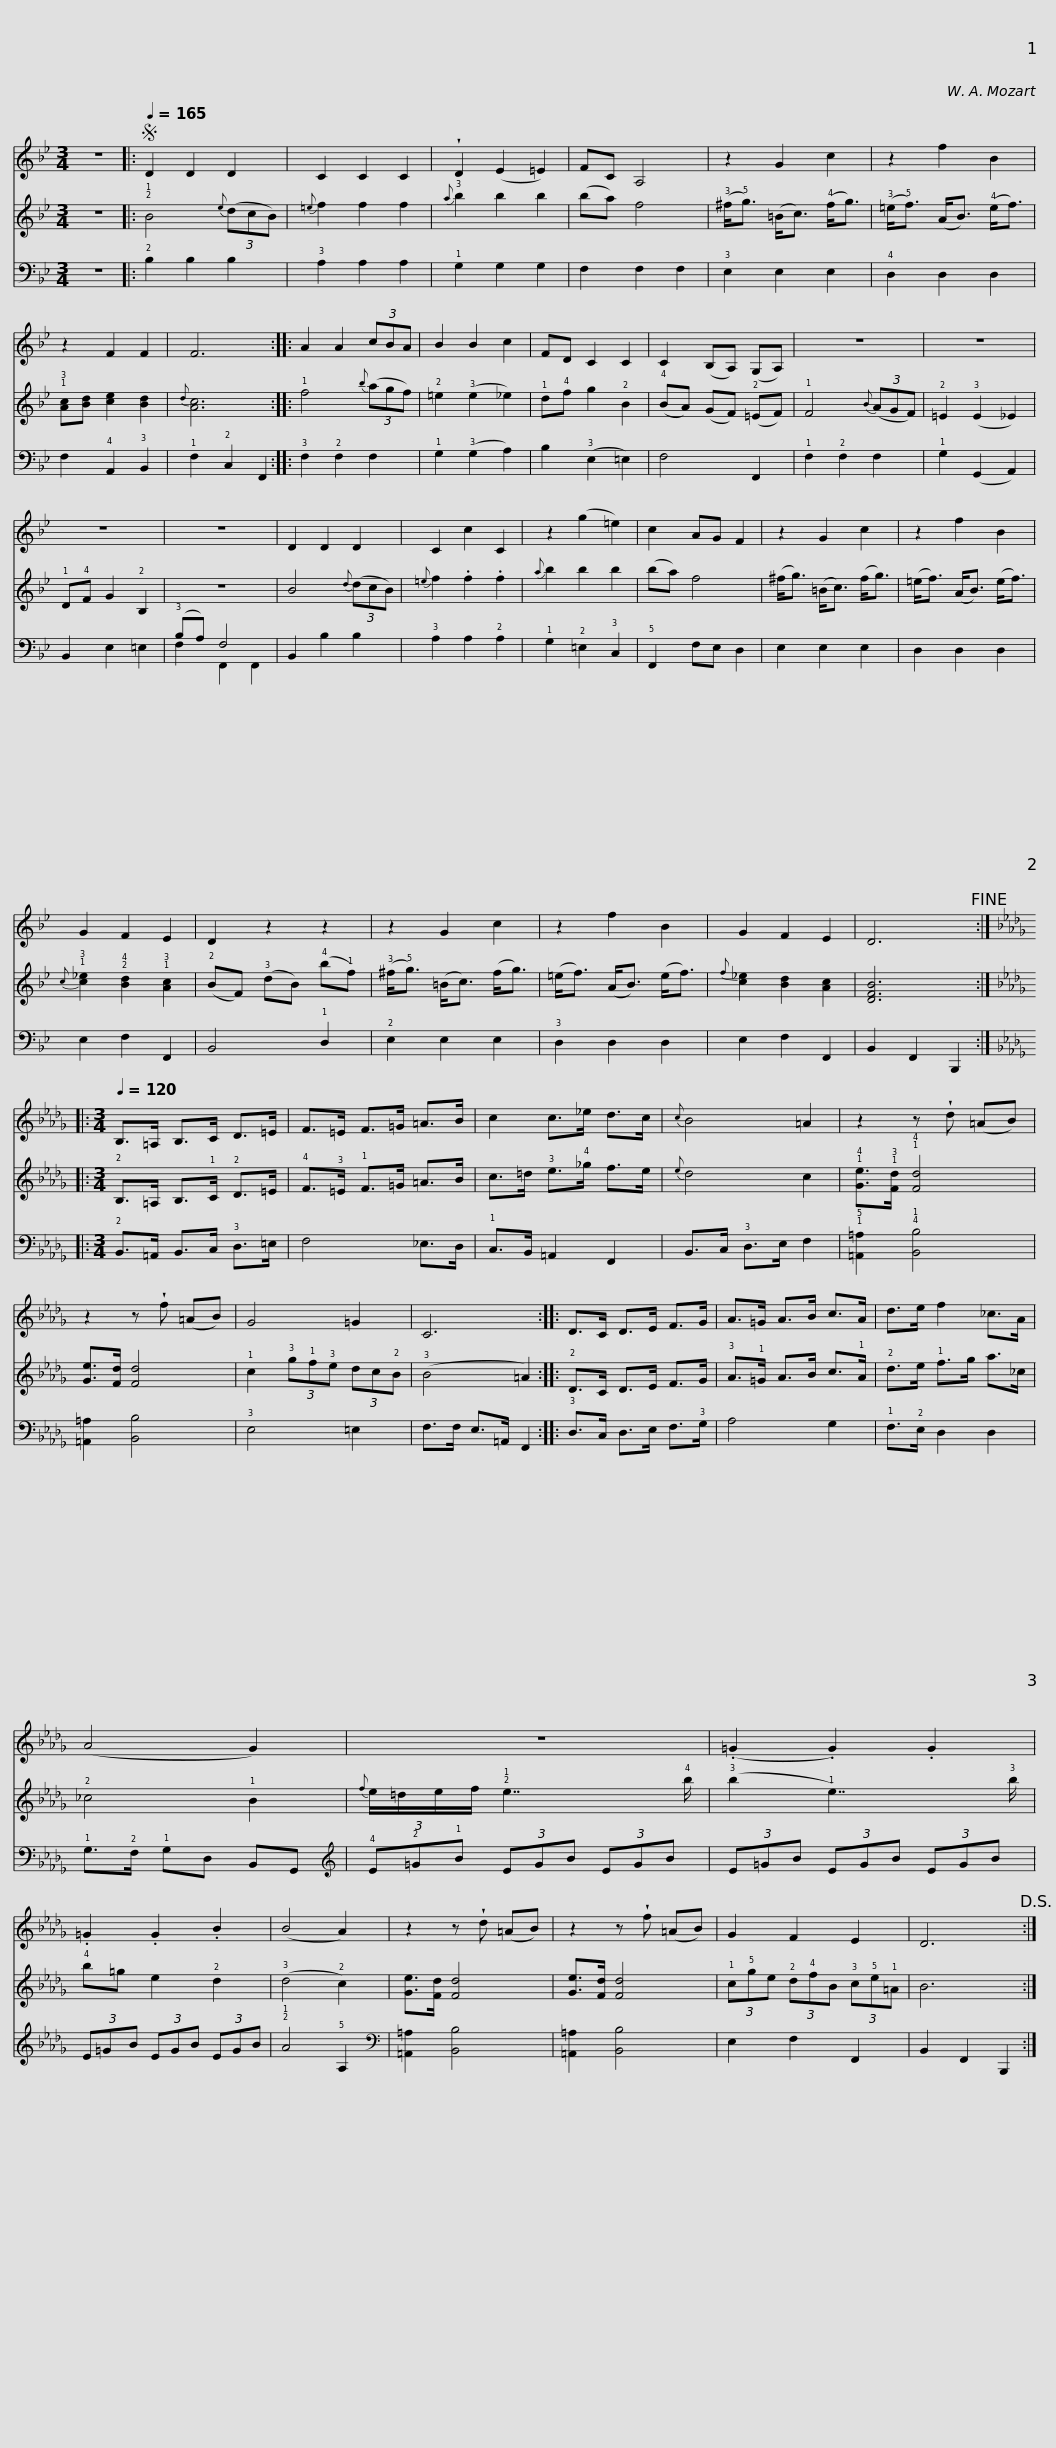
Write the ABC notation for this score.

X:1
%%score 1 2 ( 3 4 )
L:1/8
M:3/4
I:linebreak $
K:Bb
V:1 treble
V:2 treble
V:3 bass
V:4 bass
V:1
 z6 |:S[Q:1/4=165] D2 D2 D2 | C2 C2 C2 | !wedge!D2 (E2 =E2) | FC A,4 | %5
 z2 G2 c2 | z2 f2 B2 | z2 F2 F2 |$ F6 :: A2 A2 (3cBA | %10
 B2 B2 c2 | FD C2 C2 | C2 (B,A,) (G,A,) |$ z6 | z6 | %15
 z6 | z6 |$ D2 D2 D2 | C2 c2 C2 | z2 (g2 =e2) | %20
 c2 AG F2 | z2 G2 c2 | z2 f2 B2 | G2 F2 E2 |$ D2 z2 z2 | %25
 z2 G2 c2 | z2 f2 B2 | G2 F2 E2 | D6!fine! ::$[K:Db][M:3/4][Q:1/4=120] B,>=A, B,>C D>=E | %30
 F>=E F>=G =A>B | c2 c>_e d>c |{c} B4 =A2 | z2 z !wedge!d (=AB) |$ z2 z !wedge!f (=AB) | %35
 G4 =G2 | C6 :: D>C D>E F>G | A>=G A>B c>A |$ d>e f2 _c>A | %40
 (A4 G2) | z6 | (.=G2 .G2) .G2 |$ .=G2 .G2 .B2 | (B4 A2) | %45
 z2 z !wedge!d (=AB) | z2 z !wedge!f (=AB) | G2 F2 E2 | D6!D.S.! :| %49
V:2
 z6 |: !2!!1!B4{e} (3(dcB) |{=e} f2 f2 f2 |{a} !3!b2 b2 b2 | (ba) f4 | %5
 (!3!^f<!5!g) (=B<c) (!4!f<g) | (!3!=e<!5!f) (A<B) (!4!e<f) | !1!!3![Ac][Bd] [ce]2 [Bd]2 |${d} [Ac]6 :: !1!f4{b} (3(agf) | %10
 !2!=e2 (!3!e2 _e2) | !1!d!4!f g2 !2!B2 | (!4!BA) (GF) (!2!=EF) |$ !1!F4{B} (3(AGF) | !2!=E2 (!3!E2 _E2) | %15
 !1!D!4!F G2 !2!B,2 | z6 |$ B4{d} (3(dcB) |{=e} f2 .f2 .f2 |{a} b2 b2 b2 | %20
 (ba) f4 | (^f<g) (=B<c) (f<g) | (=e<f) (A<B) (e<f) |{c} !1!!3![c_e]2 !2!!4![Bd]2 !1!!3![Ac]2 |$ (!2!BF) (!3!dB) (!4!b!1!f) | %25
 (!3!^f<!5!g) (=B<c) (f<g) | (=e<f) (A<B) (e<f) |{f} [c_e]2 [Bd]2 [Ac]2 | [DFB]6 ::$[K:Db][M:3/4] !2!B,>=A, B,>!1!C !2!D>=E | %30
 !4!F>!3!=E !1!F>=G =A>B | c>=d !3!e>!4!_g f>e |{e} d4 c2 | !1!!4![Ge]>!1!!3![Fd] !1!!4![Fd]4 |$ [Ge]>[Fd] [Fd]4 | %35
 !1!c2 (3!3!g!1!f!3!e (3dc!2!B | (!3!B4 =A2) :: !2!D>C D>E F>G | !3!A>!1!=G A>B c>!1!A |$ !2!d>e !1!f>g a>_c | %40
 !2!_c4 !1!B2 |{f} e/=d/e/f/ !2!!1!e7/2 !4!b/ | (!3!b2 !1!e7/2) !3!b/ |$ !4!b=g e2 !2!d2 | (!3!d4 !2!c2) | %45
 [Ge]>[Fd] [Fd]4 | [Ge]>[Fd] [Fd]4 | (3!1!c!5!ge (3!2!d!4!fB (3!3!c!5!e!1!=A | B6 :| %49
V:3
 z6 |: !2!B,2 B,2 B,2 | !3!A,2 A,2 A,2 | !1!G,2 G,2 G,2 | F,2 F,2 F,2 | %5
 !3!E,2 E,2 E,2 | !4!D,2 D,2 D,2 | F,2 !4!A,,2 !3!B,,2 |$ !1!F,2 !2!C,2 F,,2 :: !3!F,2 !2!F,2 F,2 | %10
 !1!G,2 (!3!G,2 A,2) | B,2 (!3!E,2 =E,2) | F,4 F,,2 |$ !1!F,2 !2!F,2 F,2 | !1!G,2 (G,,2 A,,2) | %15
 B,,2 E,2 =E,2 | (!3!B,A,) F,4 |$ B,,2 B,2 B,2 | !3!A,2 A,2 !2!A,2 | !1!G,2 !2!=E,2 !3!C,2 | %20
 !5!F,,2 F,E, D,2 | E,2 E,2 E,2 | D,2 D,2 D,2 | E,2 F,2 F,,2 |$ B,,4 !1!D,2 | %25
 !2!E,2 E,2 E,2 | !3!D,2 D,2 D,2 | E,2 F,2 F,,2 | B,,2 F,,2 B,,,2 ::$[K:Db][M:3/4] !2!B,,>=A,, B,,>C, !3!D,>=E, | %30
 F,4 _E,>D, | !1!C,>B,, =A,,2 F,,2 | B,,>C, !3!D,>E, F,2 | !1!!5![=A,,=A,]2 !4!!1![B,,B,]4 |$ [=A,,=A,]2 [B,,B,]4 | %35
 !3!E,4 =E,2 | F,>F, E,>=A,, F,,2 :: !3!D,>C, D,>E, F,>!3!G, | A,4 G,2 |$ !1!F,>!2!E, D,2 D,2 | %40
 !1!G,>!2!F, !1!G,D, B,,G,, |[K:treble] (3!4!E!2!=G!1!B (3EGB (3EGB | (3E=GB (3EGB (3EGB |$ (3E=GB (3EGB (3EGB | !2!!1!A4 !5!A,2 | %45
[K:bass] [=A,,=A,]2 [B,,B,]4 | [=A,,=A,]2 [B,,B,]4 | E,2 F,2 F,,2 | B,,2 F,,2 B,,,2 :| %49
V:4
 x6 |: x6 | x6 | x6 | x6 | %5
 x6 | x6 | x6 |$ x6 :: x6 | %10
 x6 | x6 | x6 |$ x6 | x6 | %15
 x6 | F,2 F,,2 F,,2 |$ x6 | x6 | x6 | %20
 x6 | x6 | x6 | x6 |$ x6 | %25
 x6 | x6 | x6 | x6 ::$[K:Db][M:3/4] x6 | %30
 x6 | x6 | x6 | x6 |$ x6 | %35
 x6 | x6 :: x6 | x6 |$ x6 | %40
 x6 |[K:treble] x6 | x6 |$ x6 | x6 | %45
[K:bass] x6 | x6 | x6 | x6 :| %49
